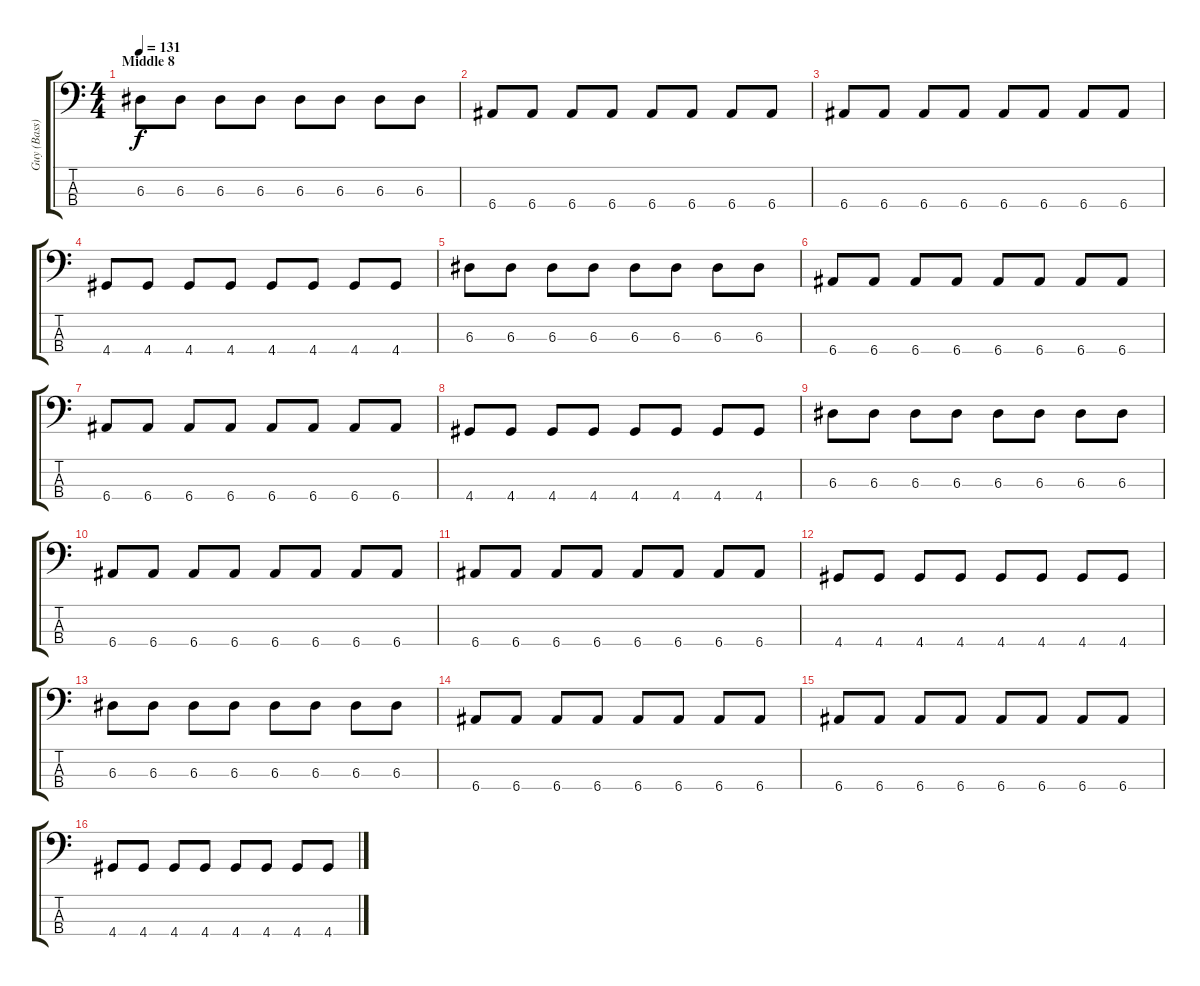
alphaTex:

\track ("Guy (Bass)" "Guy (Bass)") {instrument electricbassfinger}
\staff {score tabs}
\tuning (G2 D2 A1 E1) {hide}
\ts (4 4)
\section ("" "Middle 8")
\tempo 131
\clef f4
\ks c
6.3.8{dy f} 6.3.8 6.3.8 6.3.8 6.3.8 6.3.8 6.3.8 6.3.8 |
6.4.8 6.4.8 6.4.8 6.4.8 6.4.8 6.4.8 6.4.8 6.4.8 |
6.4.8 6.4.8 6.4.8 6.4.8 6.4.8 6.4.8 6.4.8 6.4.8 |
4.4.8 4.4.8 4.4.8 4.4.8 4.4.8 4.4.8 4.4.8 4.4.8 |
6.3.8 6.3.8 6.3.8 6.3.8 6.3.8 6.3.8 6.3.8 6.3.8 |
6.4.8 6.4.8 6.4.8 6.4.8 6.4.8 6.4.8 6.4.8 6.4.8 |
6.4.8 6.4.8 6.4.8 6.4.8 6.4.8 6.4.8 6.4.8 6.4.8 |
4.4.8 4.4.8 4.4.8 4.4.8 4.4.8 4.4.8 4.4.8 4.4.8 |
6.3.8 6.3.8 6.3.8 6.3.8 6.3.8 6.3.8 6.3.8 6.3.8 |
6.4.8 6.4.8 6.4.8 6.4.8 6.4.8 6.4.8 6.4.8 6.4.8 |
6.4.8 6.4.8 6.4.8 6.4.8 6.4.8 6.4.8 6.4.8 6.4.8 |
4.4.8 4.4.8 4.4.8 4.4.8 4.4.8 4.4.8 4.4.8 4.4.8 |
6.3.8 6.3.8 6.3.8 6.3.8 6.3.8 6.3.8 6.3.8 6.3.8 |
6.4.8 6.4.8 6.4.8 6.4.8 6.4.8 6.4.8 6.4.8 6.4.8 |
6.4.8 6.4.8 6.4.8 6.4.8 6.4.8 6.4.8 6.4.8 6.4.8 |
4.4.8 4.4.8 4.4.8 4.4.8 4.4.8 4.4.8 4.4.8 4.4.8
